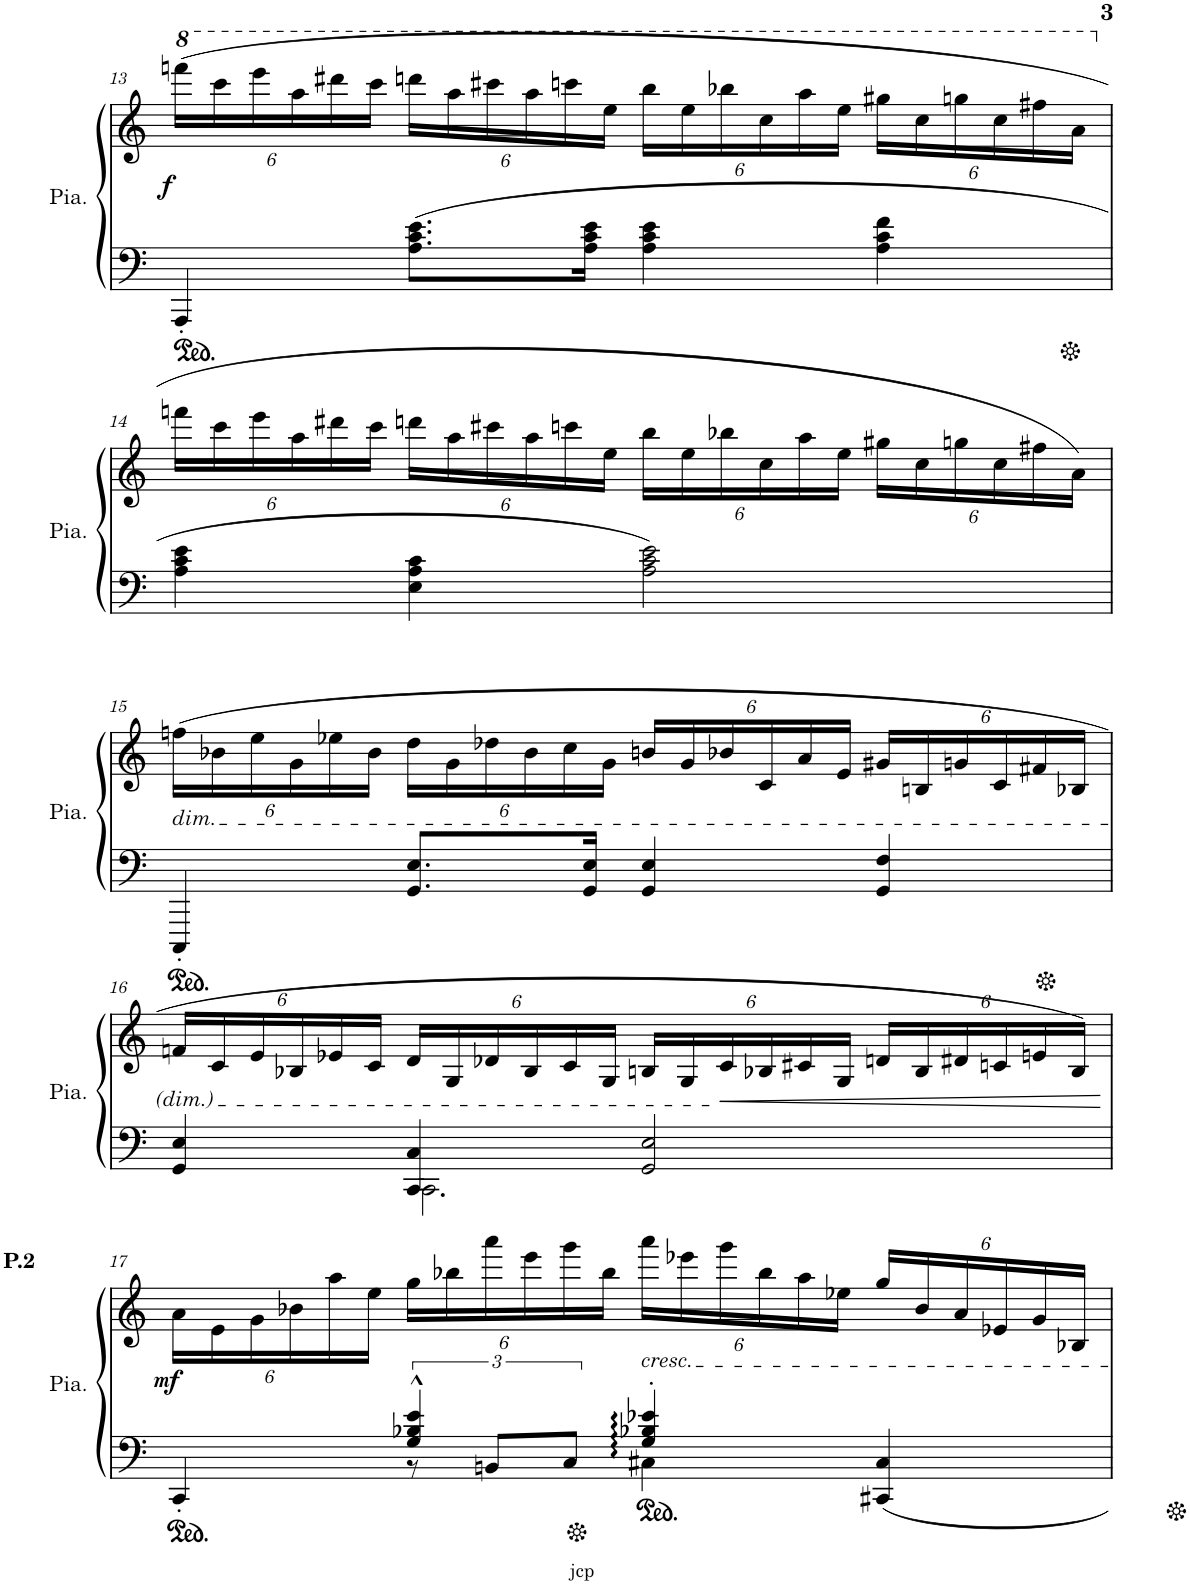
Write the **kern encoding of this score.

**kern	**kern	**dynam
*part1	*part1	*part1
*staff2	*staff1	*staff1/2
*I"Piano	*	*
*I'Pia.	*	*
!!LO:PB:g=z
*clefF4	*clefG2	*
*k[]	*k[]	*
*M4/4	*M4/4	*
*met(c)	*met(c)	*
*	*8va	*
*	*Xbrackettup	*
=13	=13	=13
!	!	!LO:DY:b
4AAA'/	(24ffffn\LL	f
.	24cccc\	.
.	24eeee\	.
.	24aaa\	.
.	24dddd#X\	.
.	24cccc\JJ	.
8.A\ 8.c\ 8.e\L	24ddddn\LL	.
.	24aaa\	.
.	24cccc#X\	.
.	24aaa\	.
.	24ccccn\	.
16A\ 16c\ 16e\Jk	.	.
.	24eee\JJ	.
4A\ 4c\ 4e\	24bbb\LL	.
.	24eee\	.
.	24bbb-X\	.
.	24ccc\	.
.	24aaa\	.
.	24eee\JJ	.
4A\ 4c\ 4f\	24ggg#X\LL	.
.	24ccc\	.
.	24gggn\	.
.	24ccc\	.
.	24fff#X\	.
.	24aa\JJ	.
!!LO:LB:g=z
=14	=14	=14
*	*X8va	*
4A\ 4c\ 4e\	24fffn\LL	.
.	24ccc\	.
.	24eee\	.
.	24aa\	.
.	24ddd#X\	.
.	24ccc\JJ	.
4E\ 4A\ 4c\	24dddn\LL	.
.	24aa\	.
.	24ccc#X\	.
.	24aa\	.
.	24cccn\	.
.	24ee\JJ	.
2A\ 2c\ 2e\	24bb\LL	.
.	24ee\	.
.	24bb-X\	.
.	24cc\	.
.	24aa\	.
.	24ee\JJ	.
.	24gg#X\LL	.
.	24cc\	.
.	24ggn\	.
.	24cc\	.
.	24ff#X\	.
.	24a\JJ)	.
!!LO:LB:g=z
=15	=15	=15
!	!LO:TX:b:i:t=dim.	!
4CCC'/	(24ffn\LL	.
.	24b-X\	.
.	24ee\	.
.	24g\	.
.	24ee-X\	.
.	24b-\JJ	.
8.GG/ 8.E/L	24dd\LL	.
.	24g\	.
.	24dd-X\	.
.	24b-\	.
.	24cc\	.
16GG/ 16E/Jk	.	.
.	24g\JJ	.
4GG/ 4E/	24bn/LL	.
.	24g/	.
.	24b-X/	.
.	24c/	.
.	24a/	.
.	24e/JJ	.
4GG/ 4F/	24g#X/LL	.
.	24Bn/	.
.	24gn/	.
.	24c/	.
.	24f#X/	.
.	24B-X/JJ	.
!!LO:LB:g=z
=16	=16	=16
*^	*	*
4GG/ 4E/	4ryy	24fn/LL	.
.	.	24c/	.
.	.	24e/	.
.	.	24B-X/	.
.	.	24e-X/	.
.	.	24c/JJ	.
4CC/ 4C/	2.CC\	24d/LL	.
.	.	24G/	.
.	.	24d-X/	.
.	.	24B-/	.
.	.	24c/	.
.	.	24G/JJ	.
2GG/ 2E/	.	24Bn/LL	.
.	.	24G/	.
!	!	!	!LO:HP:b
.	.	24c/	<
.	.	24B-X/	.
.	.	24c#X/	.
.	.	24G/JJ	.
.	.	24dn/LL	.
.	.	24B-/	.
.	.	24d#X/	.
.	.	24cn/	.
.	.	24en/	.
.	.	24B-/JJ)	.
*v	*v	*	*
.	.	[
!!LO:LB:g=z
=17	=17	=17
*^	*	*
!	!	!LO:TX:a:B:t=P.2	!
!	!	!	!LO:DY:b
4CC'/	4ryy	24a\LL	mf
.	.	24e\	.
.	.	24g\	.
.	.	24b-X\	.
.	.	24aa\	.
.	.	24ee\JJ	.
4G/^^ 4B-X/^^ 4e/^^	12r	24gg\LL	.
.	.	24bb-X\	.
.	12BBn/L	24aaa\	.
.	.	24eee\	.
.	12C/J	24ggg\	.
.	.	24bb-\JJ	.
!	!	!LO:TX:b:i:t=cresc.	!
4G/' 4B-X/' 4e-X/'	4C#X\	24aaa\LL	.
.	.	24eee-X\	.
.	.	24ggg\	.
.	.	24bb-\	.
.	.	24aa\	.
.	.	24ee-X\JJ	.
4CC#X/ 4C#/	4ryy	24gg/LL	.
.	.	24b-/	.
.	.	24a/	.
.	.	24e-X/	.
.	.	24g/	.
.	.	24B-X/JJ	.
*v	*v	*	*
=	=	=
*-	*-	*-
